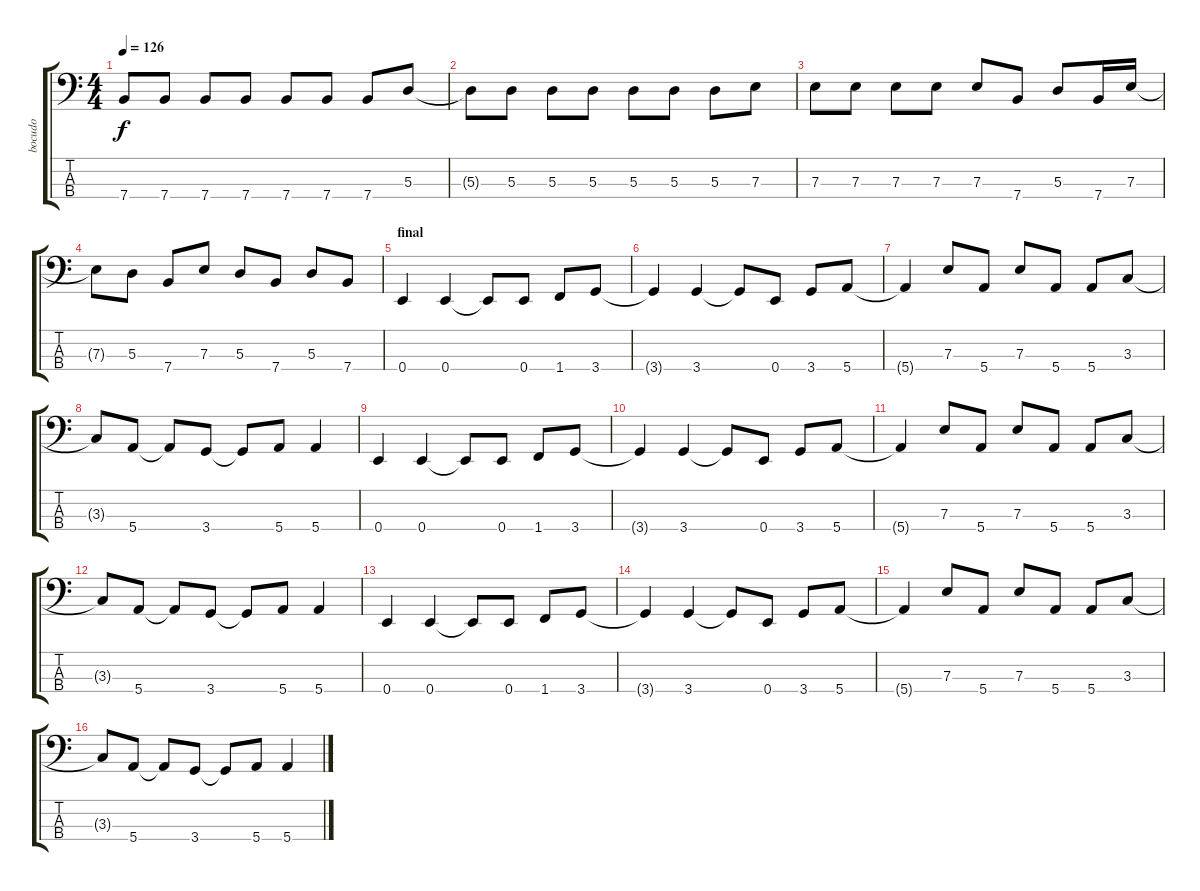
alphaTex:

\track ("bocudo" "bocudo") {instrument electricbasspick}
\staff {score tabs}
\tuning (G2 D2 A1 E1) {hide}
\ts (4 4)
\tempo 126
\clef f4
\ks c
7.4.8{dy f} 7.4.8 7.4.8 7.4.8 7.4.8 7.4.8 7.4.8 5.3.8 |
5.3{t}.8 5.3.8 5.3.8 5.3.8 5.3.8 5.3.8 5.3.8 7.3.8 |
7.3.8 7.3.8 7.3.8 7.3.8 7.3.8 7.4.8 5.3.8 7.4.16 7.3.16 |
7.3{t}.8 5.3.8 7.4.8 7.3.8 5.3.8 7.4.8 5.3.8 7.4.8 |
\section ("" "final")
0.4.4 0.4.4 0.4{t}.8 0.4.8 1.4.8 3.4.8 |
3.4{t}.4 3.4.4 3.4{t}.8 0.4.8 3.4.8 5.4.8 |
5.4{t}.4 7.3.8 5.4.8 7.3.8 5.4.8 5.4.8 3.3.8 |
3.3{t}.8 5.4.8 5.4{t}.8 3.4.8 3.4{t}.8 5.4.8 5.4.4 |
0.4.4 0.4.4 0.4{t}.8 0.4.8 1.4.8 3.4.8 |
3.4{t}.4 3.4.4 3.4{t}.8 0.4.8 3.4.8 5.4.8 |
5.4{t}.4 7.3.8 5.4.8 7.3.8 5.4.8 5.4.8 3.3.8 |
3.3{t}.8 5.4.8 5.4{t}.8 3.4.8 3.4{t}.8 5.4.8 5.4.4 |
\section ("" "")
0.4.4 0.4.4 0.4{t}.8 0.4.8 1.4.8 3.4.8 |
3.4{t}.4 3.4.4 3.4{t}.8 0.4.8 3.4.8 5.4.8 |
5.4{t}.4 7.3.8 5.4.8 7.3.8 5.4.8 5.4.8 3.3.8 |
3.3{t}.8 5.4.8 5.4{t}.8 3.4.8 3.4{t}.8 5.4.8 5.4.4
